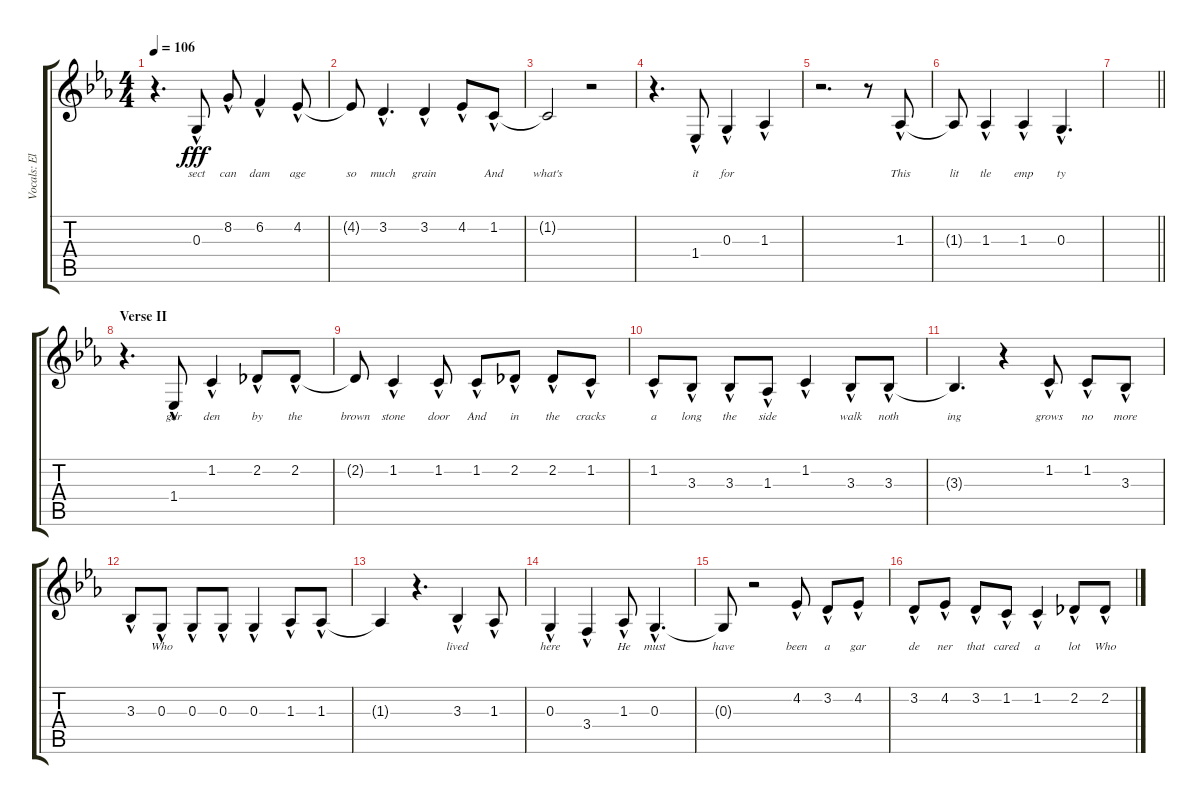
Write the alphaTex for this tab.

\track ("Vocals: Elton" "Vocals: El") {instrument lead2sawtooth}
\staff {score tabs}
\tuning (E4 B3 G3 D3 A2 E2) {hide}
\ts (4 4)
\tempo 106
\clef g2
\ks eb
r.4{d dy fff} 0.3{hac}.8{lyrics (0 "sect") lyrics (1 "") lyrics (2 "") lyrics (3 "") lyrics (4 "")} 8.2{hac}.8{lyrics (0 "can") lyrics (1 "") lyrics (2 "") lyrics (3 "") lyrics (4 "")} 6.2{hac}.4{lyrics (0 "dam") lyrics (1 "") lyrics (2 "") lyrics (3 "") lyrics (4 "")} 4.2{hac}.8{lyrics (0 "age") lyrics (1 "") lyrics (2 "") lyrics (3 "") lyrics (4 "")} |
4.2{t}.8{lyrics (0 "so") lyrics (1 "") lyrics (2 "") lyrics (3 "") lyrics (4 "")} 3.2{hac}.4{d lyrics (0 "much") lyrics (1 "") lyrics (2 "") lyrics (3 "") lyrics (4 "")} 3.2{hac}.4{lyrics (0 "grain") lyrics (1 "") lyrics (2 "") lyrics (3 "") lyrics (4 "")} 4.2{hac}.8{lyrics (0 "") lyrics (1 "") lyrics (2 "") lyrics (3 "") lyrics (4 "")} 1.2{hac}.8{lyrics (0 "And") lyrics (1 "") lyrics (2 "") lyrics (3 "") lyrics (4 "")} |
1.2{t}.2{lyrics (0 "what's") lyrics (1 "") lyrics (2 "") lyrics (3 "") lyrics (4 "")} r.2 |
r.4{d} 1.4{hac}.8{lyrics (0 "it") lyrics (1 "") lyrics (2 "") lyrics (3 "") lyrics (4 "")} 0.3{hac}.4{lyrics (0 "for") lyrics (1 "") lyrics (2 "") lyrics (3 "") lyrics (4 "")} 1.3{hac}.4{lyrics (0 "") lyrics (1 "") lyrics (2 "") lyrics (3 "") lyrics (4 "")} |
r.2{d} r.8 1.3{hac}.8{lyrics (0 "This") lyrics (1 "") lyrics (2 "") lyrics (3 "") lyrics (4 "")} |
1.3{t}.8{lyrics (0 "lit") lyrics (1 "") lyrics (2 "") lyrics (3 "") lyrics (4 "")} 1.3{hac}.4{lyrics (0 "tle") lyrics (1 "") lyrics (2 "") lyrics (3 "") lyrics (4 "")} 1.3{hac}.4{lyrics (0 "emp") lyrics (1 "") lyrics (2 "") lyrics (3 "") lyrics (4 "")} 0.3{hac}.4{d lyrics (0 "ty") lyrics (1 "") lyrics (2 "") lyrics (3 "") lyrics (4 "")} |
\barLineRight lightlight
|
\section ("" "Verse II")
r.4{d} 1.4{hac}.8{lyrics (0 "gar") lyrics (1 "") lyrics (2 "") lyrics (3 "") lyrics (4 "")} 1.2{hac}.4{lyrics (0 "den") lyrics (1 "") lyrics (2 "") lyrics (3 "") lyrics (4 "")} 2.2{hac}.8{lyrics (0 "by") lyrics (1 "") lyrics (2 "") lyrics (3 "") lyrics (4 "")} 2.2{hac}.8{lyrics (0 "the") lyrics (1 "") lyrics (2 "") lyrics (3 "") lyrics (4 "")} |
2.2{t}.8{lyrics (0 "brown") lyrics (1 "") lyrics (2 "") lyrics (3 "") lyrics (4 "")} 1.2{hac}.4{lyrics (0 "stone") lyrics (1 "") lyrics (2 "") lyrics (3 "") lyrics (4 "")} 1.2{hac}.8{lyrics (0 "door") lyrics (1 "") lyrics (2 "") lyrics (3 "") lyrics (4 "")} 1.2{hac}.8{lyrics (0 "And") lyrics (1 "") lyrics (2 "") lyrics (3 "") lyrics (4 "")} 2.2{hac}.8{lyrics (0 "in") lyrics (1 "") lyrics (2 "") lyrics (3 "") lyrics (4 "")} 2.2{hac}.8{lyrics (0 "the") lyrics (1 "") lyrics (2 "") lyrics (3 "") lyrics (4 "")} 1.2{hac}.8{lyrics (0 "cracks") lyrics (1 "") lyrics (2 "") lyrics (3 "") lyrics (4 "")} |
1.2{hac}.8{lyrics (0 "a") lyrics (1 "") lyrics (2 "") lyrics (3 "") lyrics (4 "")} 3.3{hac}.8{lyrics (0 "long") lyrics (1 "") lyrics (2 "") lyrics (3 "") lyrics (4 "")} 3.3{hac}.8{lyrics (0 "the") lyrics (1 "") lyrics (2 "") lyrics (3 "") lyrics (4 "")} 1.3{hac}.8{lyrics (0 "side") lyrics (1 "") lyrics (2 "") lyrics (3 "") lyrics (4 "")} 1.2{hac}.4{lyrics (0 "") lyrics (1 "") lyrics (2 "") lyrics (3 "") lyrics (4 "")} 3.3{hac}.8{lyrics (0 "walk") lyrics (1 "") lyrics (2 "") lyrics (3 "") lyrics (4 "")} 3.3{hac}.8{lyrics (0 "noth") lyrics (1 "") lyrics (2 "") lyrics (3 "") lyrics (4 "")} |
3.3{t}.4{d lyrics (0 "ing") lyrics (1 "") lyrics (2 "") lyrics (3 "") lyrics (4 "")} r.4 1.2{hac}.8{lyrics (0 "grows") lyrics (1 "") lyrics (2 "") lyrics (3 "") lyrics (4 "")} 1.2{hac}.8{lyrics (0 "no") lyrics (1 "") lyrics (2 "") lyrics (3 "") lyrics (4 "")} 3.3{hac}.8{lyrics (0 "more") lyrics (1 "") lyrics (2 "") lyrics (3 "") lyrics (4 "")} |
3.3{hac}.8{lyrics (0 "") lyrics (1 "") lyrics (2 "") lyrics (3 "") lyrics (4 "")} 0.3{hac}.8{lyrics (0 "Who") lyrics (1 "") lyrics (2 "") lyrics (3 "") lyrics (4 "")} 0.3{hac}.8{lyrics (0 "") lyrics (1 "") lyrics (2 "") lyrics (3 "") lyrics (4 "")} 0.3{hac}.8{lyrics (0 "") lyrics (1 "") lyrics (2 "") lyrics (3 "") lyrics (4 "")} 0.3{hac}.4{lyrics (0 "") lyrics (1 "") lyrics (2 "") lyrics (3 "") lyrics (4 "")} 1.3{hac}.8{lyrics (0 "") lyrics (1 "") lyrics (2 "") lyrics (3 "") lyrics (4 "")} 1.3{hac}.8{lyrics (0 "") lyrics (1 "") lyrics (2 "") lyrics (3 "") lyrics (4 "")} |
1.3{t}.4{lyrics (0 "") lyrics (1 "") lyrics (2 "") lyrics (3 "") lyrics (4 "")} r.4{d} 3.3{hac}.4{lyrics (0 "lived") lyrics (1 "") lyrics (2 "") lyrics (3 "") lyrics (4 "")} 1.3{hac}.8{lyrics (0 "") lyrics (1 "") lyrics (2 "") lyrics (3 "") lyrics (4 "")} |
0.3{hac}.4{lyrics (0 "here") lyrics (1 "") lyrics (2 "") lyrics (3 "") lyrics (4 "")} 3.4{hac}.4{lyrics (0 "") lyrics (1 "") lyrics (2 "") lyrics (3 "") lyrics (4 "")} 1.3{hac}.8{lyrics (0 "He") lyrics (1 "") lyrics (2 "") lyrics (3 "") lyrics (4 "")} 0.3{hac}.4{d lyrics (0 "must") lyrics (1 "") lyrics (2 "") lyrics (3 "") lyrics (4 "")} |
0.3{t}.8{lyrics (0 "have") lyrics (1 "") lyrics (2 "") lyrics (3 "") lyrics (4 "")} r.2 4.2{hac}.8{lyrics (0 "been") lyrics (1 "") lyrics (2 "") lyrics (3 "") lyrics (4 "")} 3.2{hac}.8{lyrics (0 "a") lyrics (1 "") lyrics (2 "") lyrics (3 "") lyrics (4 "")} 4.2{hac}.8{lyrics (0 "gar") lyrics (1 "") lyrics (2 "") lyrics (3 "") lyrics (4 "")} |
3.2{hac}.8{lyrics (0 "de") lyrics (1 "") lyrics (2 "") lyrics (3 "") lyrics (4 "")} 4.2{hac}.8{lyrics (0 "ner") lyrics (1 "") lyrics (2 "") lyrics (3 "") lyrics (4 "")} 3.2{hac}.8{lyrics (0 "that") lyrics (1 "") lyrics (2 "") lyrics (3 "") lyrics (4 "")} 1.2{hac}.8{lyrics (0 "cared") lyrics (1 "") lyrics (2 "") lyrics (3 "") lyrics (4 "")} 1.2{hac}.4{lyrics (0 "a") lyrics (1 "") lyrics (2 "") lyrics (3 "") lyrics (4 "")} 2.2{hac}.8{lyrics (0 "lot") lyrics (1 "") lyrics (2 "") lyrics (3 "") lyrics (4 "")} 2.2{hac}.8{lyrics (0 "Who") lyrics (1 "") lyrics (2 "") lyrics (3 "") lyrics (4 "")}
